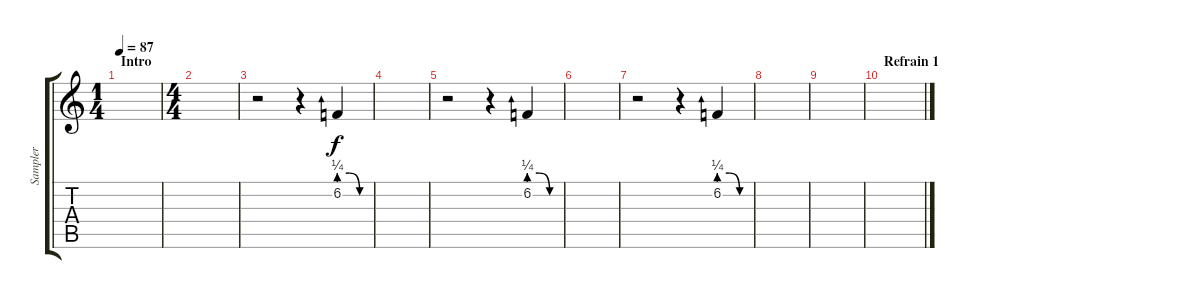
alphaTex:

\track ("Sampler" "Sampler") {instrument pad8sweep}
\staff {score tabs}
\tuning (E4 B3 G3 D3 A2 E2) {hide}
\ts (1 4)
\section ("" "Intro")
\tempo 87
\clef g2
\ks c
|
\ts (4 4)
|
r.2 r.4 6.2{be (custom 0 1 20 1 40 0 60 0)}.4 |
|
r.2 r.4 6.2{be (custom 0 1 20 1 40 0 60 0)}.4 |
|
r.2 r.4 6.2{be (custom 0 1 20 1 40 0 60 0)}.4 |
|
|
\section ("" "Refrain 1")
